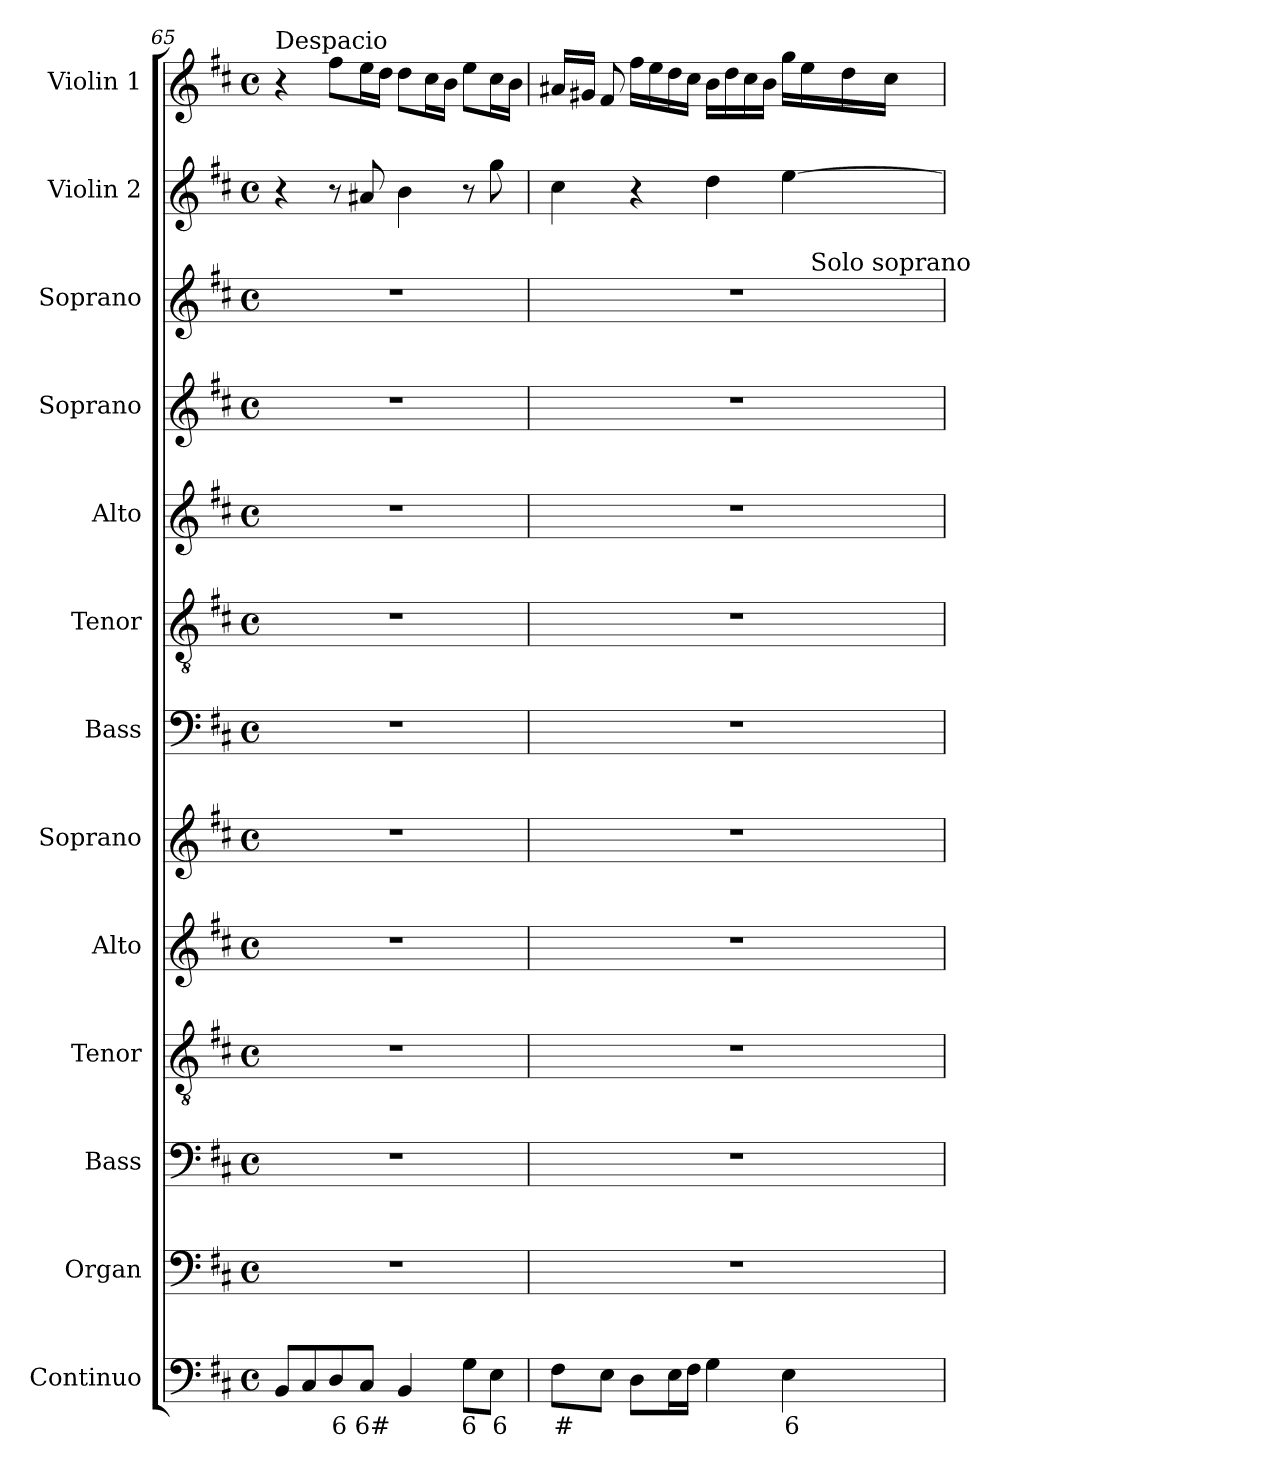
**kern	**text	**kern	**kern	**kern	**kern	**kern	**kern	**kern	**kern	**kern	**kern	**kern	**kern
*part13	*part13	*part12	*part11	*part10	*part9	*part8	*part7	*part6	*part5	*part4	*part3	*part2	*part1
*staff13	*staff13	*staff12	*staff11	*staff10	*staff9	*staff8	*staff7	*staff6	*staff5	*staff4	*staff3	*staff2	*staff1
*I"Continuo	*	*I"Organ	*I"Bass	*I"Tenor	*I"Alto	*I"Soprano	*I"Bass	*I"Tenor	*I"Alto	*I"Soprano	*I"Soprano	*I"Violin 2	*I"Violin 1
*I'Cont.	*	*I'Org.	*I'B.	*I'T.	*I'A.	*I'S.	*I'B.	*I'T.	*I'A.	*I'S.	*I'S.	*I'Vln. 2	*I'Vln. 1
!!LO:PB:g=z
*clefF4	*	*clefF4	*clefF4	*clefGv2	*clefG2	*clefG2	*clefF4	*clefGv2	*clefG2	*clefG2	*clefG2	*clefG2	*clefG2
*	*	*	*	*ITrd7c12	*	*	*	*ITrd7c12	*	*	*	*	*
*k[f#c#]	*	*k[f#c#]	*k[f#c#]	*k[f#c#]	*k[f#c#]	*k[f#c#]	*k[f#c#]	*k[f#c#]	*k[f#c#]	*k[f#c#]	*k[f#c#]	*k[f#c#]	*k[f#c#]
*D:	*	*D:	*D:	*D:	*D:	*D:	*D:	*D:	*D:	*D:	*D:	*D:	*D:
*M4/4	*	*M4/4	*M4/4	*M4/4	*M4/4	*M4/4	*M4/4	*M4/4	*M4/4	*M4/4	*M4/4	*M4/4	*M4/4
*met(c)	*	*met(c)	*met(c)	*met(c)	*met(c)	*met(c)	*met(c)	*met(c)	*met(c)	*met(c)	*met(c)	*met(c)	*met(c)
=65	=65	=65	=65	=65	=65	=65	=65	=65	=65	=65	=65	=65	=65
!	!	!	!	!	!	!	!	!	!	!	!	!	!LO:TX:a:t=Despacio
8BBi/L	.	1r	1r	1r	1r	1r	1r	1r	1r	1r	1r	4r	4r
8C#i/	.	.	.	.	.	.	.	.	.	.	.	.	.
!	!LO:LY:b:color=#000000	!	!	!	!	!	!	!	!	!	!	!	!
8Di/	6	.	.	.	.	.	.	.	.	.	.	8r	8ff#i\L
!	!LO:LY:b:color=#000000	!	!	!	!	!	!	!	!	!	!	!	!
8C#i/J	6#	.	.	.	.	.	.	.	.	.	.	8a#Xi/	16eei\L
.	.	.	.	.	.	.	.	.	.	.	.	.	16ddi\JJ
4BBi/	.	.	.	.	.	.	.	.	.	.	.	4bi\	8ddi\L
.	.	.	.	.	.	.	.	.	.	.	.	.	16cc#i\L
.	.	.	.	.	.	.	.	.	.	.	.	.	16bi\JJ
!	!LO:LY:b:color=#000000	!	!	!	!	!	!	!	!	!	!	!	!
8Gi\L	6	.	.	.	.	.	.	.	.	.	.	8r	8eei\L
!	!LO:LY:b:color=#000000	!	!	!	!	!	!	!	!	!	!	!	!
8Ei\J	6	.	.	.	.	.	.	.	.	.	.	8ggi\	16cc#i\L
.	.	.	.	.	.	.	.	.	.	.	.	.	16bi\JJ
=66	=66	=66	=66	=66	=66	=66	=66	=66	=66	=66	=66	=66	=66
!	!LO:LY:b:color=#000000	!	!	!	!	!	!	!	!	!	!	!	!
*	*	*	*	*	*	*	*	*	*	*	*^	*	*
8F#i\L	#	1r	1r	1r	1r	1r	1r	1r	1r	1r	1r	2ryy	4cc#i\	16a#Xi/LL
.	.	.	.	.	.	.	.	.	.	.	.	.	.	16g#Xi/JJ
8Ei\J	.	.	.	.	.	.	.	.	.	.	.	.	.	8f#i/
8Di\L	.	.	.	.	.	.	.	.	.	.	.	.	4r	16ff#i\LL
.	.	.	.	.	.	.	.	.	.	.	.	.	.	16eei\
16Ei\L	.	.	.	.	.	.	.	.	.	.	.	.	.	16ddi\
16F#i\JJ	.	.	.	.	.	.	.	.	.	.	.	.	.	16cc#i\JJ
4Gi\	.	.	.	.	.	.	.	.	.	.	.	4ryy	4ddi\	16bi\LL
.	.	.	.	.	.	.	.	.	.	.	.	.	.	16ddi\
.	.	.	.	.	.	.	.	.	.	.	.	.	.	16cc#i\
.	.	.	.	.	.	.	.	.	.	.	.	.	.	16bi\JJ
!	!LO:LY:b:color=#000000	!	!	!	!	!	!	!	!	!	!	!	!	!
4Ei\	6	.	.	.	.	.	.	.	.	.	.	16ryy	[>4eei\	16ggi\LL
.	.	.	.	.	.	.	.	.	.	.	.	64ryy	.	16eei\
.	.	.	.	.	.	.	.	.	.	.	.	512ryy	.	.
!	!	!	!	!	!	!	!	!	!	!	!	!LO:TX:a:t=Solo soprano	!	!
.	.	.	.	.	.	.	.	.	.	.	.	8ryy	.	.
.	.	.	.	.	.	.	.	.	.	.	.	.	.	16ddi\
.	.	.	.	.	.	.	.	.	.	.	.	.	.	16cc#i\JJ
.	.	.	.	.	.	.	.	.	.	.	.	32ryy	.	.
.	.	.	.	.	.	.	.	.	.	.	.	128..ryy	.	.
*	*	*	*	*	*	*	*	*	*	*	*v	*v	*	*
=	=	=	=	=	=	=	=	=	=	=	=	=	=
*-	*-	*-	*-	*-	*-	*-	*-	*-	*-	*-	*-	*-	*-
